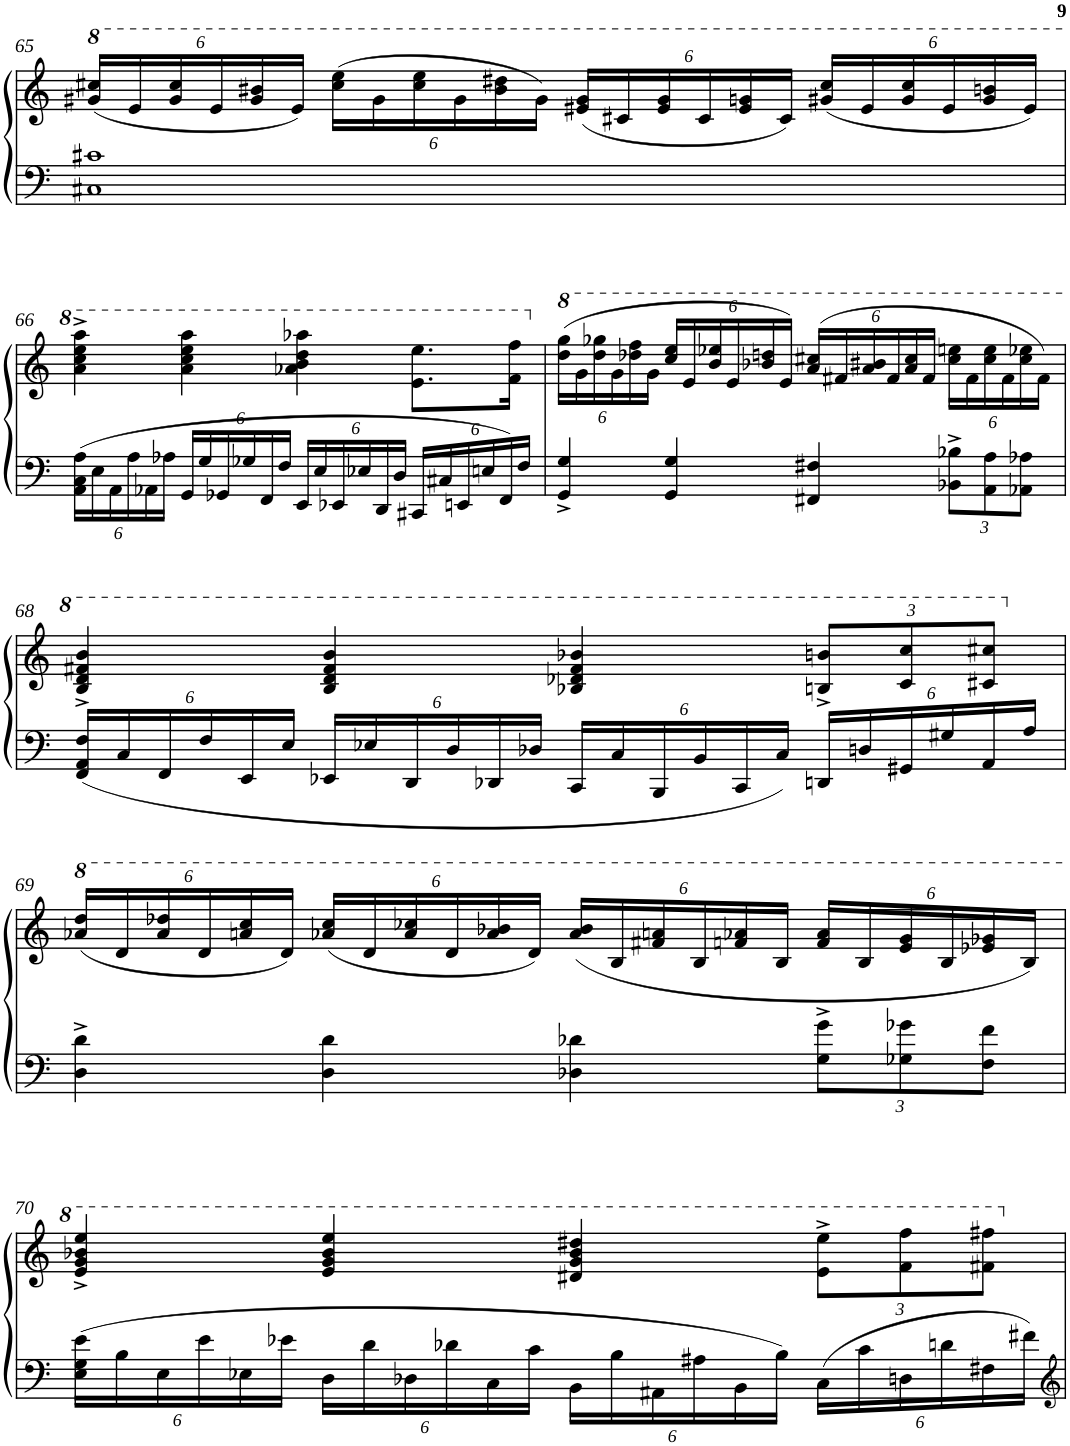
**kern	**kern
*part1	*part1
*staff2	*staff1
*I"Piano	*
*I'Pno	*
!!LO:PB:g=z
*clefF4	*clefG2
*k[]	*k[]
*M4/4	*M4/4
*	*8va
*	*Xbrackettup
=65	=65
1C#X 1c#X	(<24gg#X/ 24ccc#X/LL
.	24ee/
.	24gg#/ 24ccc#/
.	24ee/
.	24gg#/ 24bb#X/
.	24ee/JJ)
.	(>24ccc#\ 24eee\LL
.	24gg#\
.	24ccc#\ 24eee\
.	24gg#\
.	24bb#\ 24ddd#X\
.	24gg#\JJ)
.	(<24ee#X/ 24gg#/LL
.	24cc#X/
.	24ee#/ 24gg#/
.	24cc#/
.	24ee#/ 24ggn/
.	24cc#/JJ)
.	(<24gg#X/ 24ccc#/LL
.	24ee#/
.	24gg#/ 24ccc#/
.	24ee#/
.	24gg#/ 24bbn/
.	24ee#/JJ)
!!LO:LB:g=z
=66	=66
*Xbrackettup	*
24AA\ 24C\ 24A\LL	4aa\^> 4ccc\^> 4eee\^> 4aaa\^>
24E\	.
24AA\	.
24A\	.
24AA-X\	.
24A-X\JJ	.
24GG/LL	4aa\ 4ccc\ 4eee\ 4aaa\
24G/	.
24GG-X/	.
24G-X/	.
24FF/	.
24F/JJ	.
24EE/LL	4aa-X\ 4bb\ 4ddd\ 4aaa-X\
24E/	.
24EE-X/	.
24E-X/	.
24DD/	.
24D/JJ	.
24CC#X/LL	8.ee\ 8.eee\L
24C#X/	.
24EEn/	.
24En/	.
24FF/	.
.	16ff\ 16fff\Jk
24F/JJ	.
=67	=67
*	*X8va
*	*8va
4GG/^< 4G/^<	(>24ddd\ 24ggg\LL
.	24gg\
.	24ddd\ 24ggg-X\
.	24gg\
.	24ddd-X\ 24fff\
.	24gg\JJ
4GG/ 4G/	24ccc/ 24eee/LL
.	24ee/
.	24bb/ 24eee-X/
.	24ee/
.	24bb-X/ 24dddn/
.	24ee/JJ)
4FF#X/ 4F#X/	(>24aa/ 24ccc#X/LL
.	24ff#X/
.	24aa/ 24bb#X/
.	24ff#/
.	24aa/ 24ccc#/
.	24ff#/JJ
12BB-X\^> 12B-X\^>L	24ccc#\ 24eeen\LL
.	24ff#\
12AA\ 12A\	24ccc#\ 24eee\
.	24ff#\
12AA-X\ 12A-X\J	24ccc#\ 24eee-X\
.	24ff#\JJ)
!!LO:LB:g=z
=68	=68
24FF/ 24AA/ 24F/LL	4b/^< 4dd/^< 4ff#X/^< 4bb/^<
24C/	.
24FF/	.
24F/	.
24EE/	.
24E/JJ	.
24EE-X/LL	4b/ 4dd/ 4ff#/ 4bb/
24E-X/	.
24DD/	.
24D/	.
24DD-X/	.
24D-X/JJ	.
24CC/LL	4b-X/ 4dd-X/ 4ff#/ 4bb-X/
24C/	.
24BBB/	.
24BB/	.
24CC/	.
24C/JJ	.
24DDn/LL	12bn/^< 12bbn/^<L
24Dn/	.
24GG#X/	12cc/ 12ccc/
24G#X/	.
24AA/	12cc#X/ 12ccc#X/J
24A/JJ	.
!!LO:LB:g=z
=69	=69
*	*X8va
*	*8va
4D\^> 4d\^>	(<24aa-X/ 24ddd/LL
.	24dd/
.	24aa-/ 24ddd-X/
.	24dd/
.	24aan/ 24ccc/
.	24dd/JJ)
4D\ 4d\	(<24aa-X/ 24ccc/LL
.	24dd/
.	24aa-/ 24ccc-X/
.	24dd/
.	24aa-/ 24bb-X/
.	24dd/JJ)
4D-X\ 4d-X\	(<24aa-/ 24bb-/LL
.	24b/
.	24ff#X/ 24aan/
.	24b/
.	24ffn/ 24aa-X/
.	24b/JJ
12G\^> 12g\^>L	24ff/ 24aa-/LL
.	24b/
12G-X\ 12g-X\	24ee/ 24gg/
.	24b/
12F\ 12f\J	24ee-X/ 24gg-X/
.	24b/JJ)
!!LO:LB:g=z
=70	=70
24E\ 24G\ 24e\LL	4ee/^< 4gg/^< 4bb-X/^< 4eee/^<
24B\	.
24E\	.
24e\	.
24E-X\	.
24e-X\JJ	.
24D\LL	4ee/ 4gg/ 4bb-/ 4eee/
24d\	.
24D-X\	.
24d-X\	.
24C\	.
24c\JJ	.
24BB\LL	4dd#X/ 4gg/ 4bb-/ 4ddd#X/
24B\	.
24AA#X\	.
24A#X\	.
24BB\	.
24B\JJ	.
24C\LL	12ee\^> 12eee\^>L
24c\	.
24Dn\	12ff\ 12fff\
24dn\	.
24F#X\	12ff#X\ 12fff#X\J
24f#X\JJ	.
*	*X8va
=	=
*-	*-
